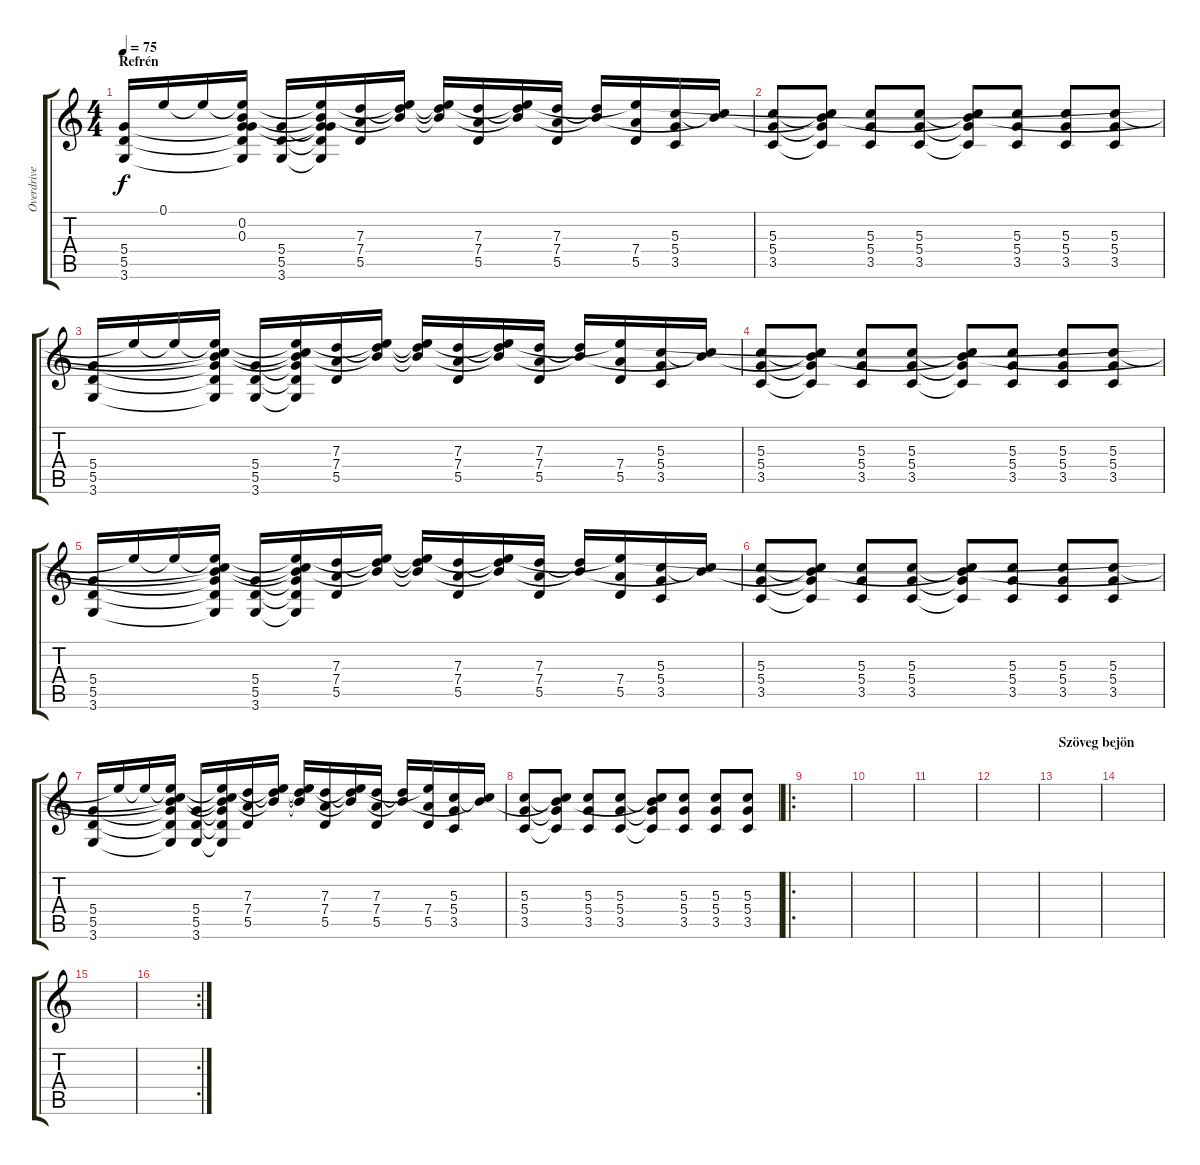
\track ("Overdrive Gitár" "Overdrive ") {instrument overdrivenguitar}
\staff {score tabs}
\tuning (E4 B3 G3 D3 A2 E2) {hide}
\ts (4 4)
\section ("" "Refrén")
\tempo 75
\clef g2
\ks c
(5.4 5.5 3.6).16{dy f} 0.1.16 0.1{t}.16 (0.1{t} 0.2 0.3 5.4{t} 5.5{t} 3.6{t}).16 (5.4 5.5 3.6).16 (0.1{t} 0.2{t} 0.3{t} 5.4{t} 5.5{t} 3.6{t}).16 (7.3 7.4 5.5).16 (0.1{t} 0.2{t} 7.3{t}).16 (0.1{t} 0.2{t} 7.3{t}).16 (7.3 7.4 5.5).16 (0.1{t} 0.2{t} 7.3{t}).16 (7.3 7.4 5.5).16 (0.2{t} 7.3{t}).16 (0.1{t} 7.4 5.5).16 (5.3 5.4 3.5).16 (0.2{t} 5.3{t}).16 |
(5.3 5.4 3.5).8 (0.2{t} 5.3{t} 5.4{t} 3.5{t}).8 (5.3 5.4 3.5).8 (5.3 5.4 3.5).8 (0.2{t} 5.3{t} 5.4{t} 3.5{t}).8 (5.3 5.4 3.5).8 (5.3 5.4 3.5).8 (5.3 5.4 3.5).8 |
(5.4 5.5 3.6).16 0.1{t}.16 0.1{t}.16 (0.1{t} 0.2{t} 5.3{t} 5.4{t} 5.5{t} 3.6{t}).16 (5.4 5.5 3.6).16 (0.1{t} 0.2{t} 5.3{t} 5.4{t} 5.5{t} 3.6{t}).16 (7.3 7.4 5.5).16 (0.1{t} 0.2{t} 7.3{t}).16 (0.1{t} 0.2{t} 7.3{t}).16 (7.3 7.4 5.5).16 (0.1{t} 0.2{t} 7.3{t}).16 (7.3 7.4 5.5).16 (0.2{t} 7.3{t}).16 (0.1{t} 7.4 5.5).16 (5.3 5.4 3.5).16 (0.2{t} 5.3{t}).16 |
(5.3 5.4 3.5).8 (0.2{t} 5.3{t} 5.4{t} 3.5{t}).8 (5.3 5.4 3.5).8 (5.3 5.4 3.5).8 (0.2{t} 5.3{t} 5.4{t} 3.5{t}).8 (5.3 5.4 3.5).8 (5.3 5.4 3.5).8 (5.3 5.4 3.5).8 |
(5.4 5.5 3.6).16 0.1{t}.16 0.1{t}.16 (0.1{t} 0.2{t} 5.3{t} 5.4{t} 5.5{t} 3.6{t}).16 (5.4 5.5 3.6).16 (0.1{t} 0.2{t} 5.3{t} 5.4{t} 5.5{t} 3.6{t}).16 (7.3 7.4 5.5).16 (0.1{t} 0.2{t} 7.3{t}).16 (0.1{t} 0.2{t} 7.3{t}).16 (7.3 7.4 5.5).16 (0.1{t} 0.2{t} 7.3{t}).16 (7.3 7.4 5.5).16 (0.2{t} 7.3{t}).16 (0.1{t} 7.4 5.5).16 (5.3 5.4 3.5).16 (0.2{t} 5.3{t}).16 |
(5.3 5.4 3.5).8 (0.2{t} 5.3{t} 5.4{t} 3.5{t}).8 (5.3 5.4 3.5).8 (5.3 5.4 3.5).8 (0.2{t} 5.3{t} 5.4{t} 3.5{t}).8 (5.3 5.4 3.5).8 (5.3 5.4 3.5).8 (5.3 5.4 3.5).8 |
(5.4 5.5 3.6).16 0.1{t}.16 0.1{t}.16 (0.1{t} 0.2{t} 5.3{t} 5.4{t} 5.5{t} 3.6{t}).16 (5.4 5.5 3.6).16 (0.1{t} 0.2{t} 5.3{t} 5.4{t} 5.5{t} 3.6{t}).16 (7.3 7.4 5.5).16 (0.1{t} 0.2{t} 7.3{t}).16 (0.1{t} 0.2{t} 7.3{t}).16 (7.3 7.4 5.5).16 (0.1{t} 0.2{t} 7.3{t}).16 (7.3 7.4 5.5).16 (0.2{t} 7.3{t}).16 (0.1{t} 7.4 5.5).16 (5.3 5.4 3.5).16 (0.2{t} 5.3{t}).16 |
(5.3 5.4 3.5).8 (0.2{t} 5.3{t} 5.4{t} 3.5{t}).8 (5.3 5.4 3.5).8 (5.3 5.4 3.5).8 (0.2{t} 5.3{t} 5.4{t} 3.5{t}).8 (5.3 5.4 3.5).8 (5.3 5.4 3.5).8 (5.3 5.4 3.5).8 |
\ro
|
|
|
|
\section ("" "Szöveg bejön")
|
|
|
\rc 2
